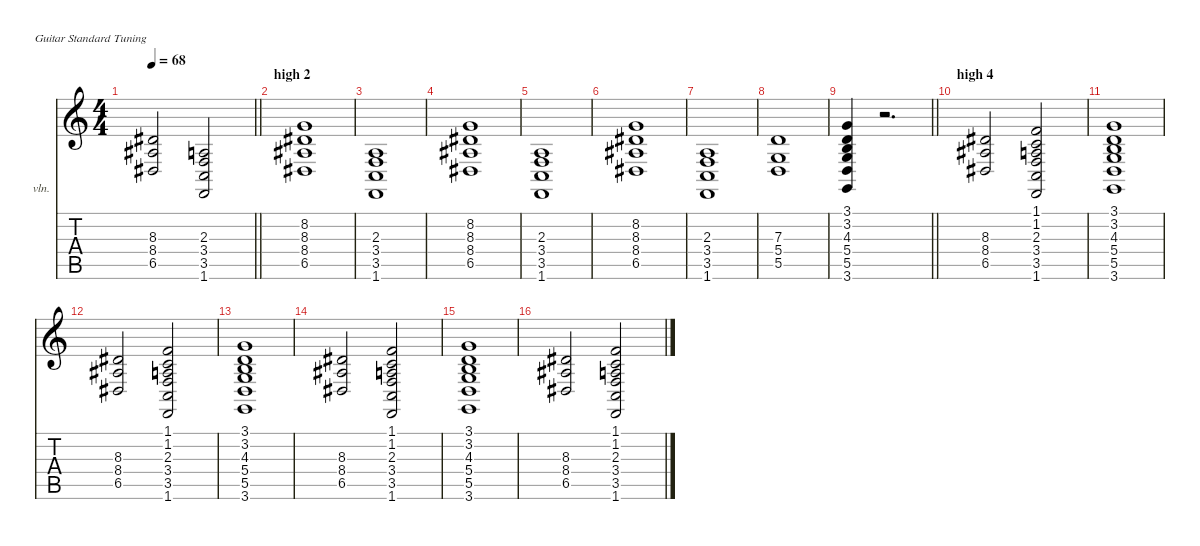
\defaultSystemsLayout 4
\hideDynamics
\bracketExtendMode nobrackets
\firstSystemTrackNameOrientation horizontal
\otherSystemsTrackNameOrientation horizontal
\track ("Rhythm Guitar" "vln.") {instrument stringensemble1}
\staff {score tabs}
\tuning (E4 B3 G3 D3 A2 E2)
\ts (4 4)
\tempo 68
\clef g2
\barLineRight lightlight
\ks c
(8.3{acc #} 8.4{acc #} 6.5{acc #}).2{dy f} (2.3 3.4 3.5 1.6).2 |
\section ("" "high 2")
(8.2 8.3{acc #} 8.4{acc #} 6.5{acc #}).1 |
(2.3 3.4 3.5 1.6).1 |
(8.2 8.3{acc #} 8.4{acc #} 6.5{acc #}).1 |
(2.3 3.4 3.5 1.6).1 |
(8.2 8.3{acc #} 8.4{acc #} 6.5{acc #}).1 |
(2.3 3.4 3.5 1.6).1 |
(7.3 5.4 5.5).1 |
\barLineRight lightlight
(3.1 3.2 4.3 5.4 5.5 3.6).4 r.2{d} |
\section ("" "high 4")
(8.3{acc #} 8.4{acc #} 6.5{acc #}).2 (1.1 1.2 2.3 3.4 3.5 1.6).2 |
(3.1 3.2 4.3 5.4 5.5 3.6).1 |
(8.3{acc #} 8.4{acc #} 6.5{acc #}).2 (1.1 1.2 2.3 3.4 3.5 1.6).2 |
(3.1 3.2 4.3 5.4 5.5 3.6).1 |
(8.3{acc #} 8.4{acc #} 6.5{acc #}).2 (1.1 1.2 2.3 3.4 3.5 1.6).2 |
(3.1 3.2 4.3 5.4 5.5 3.6).1 |
(8.3{acc #} 8.4{acc #} 6.5{acc #}).2 (1.1 1.2 2.3 3.4 3.5 1.6).2
